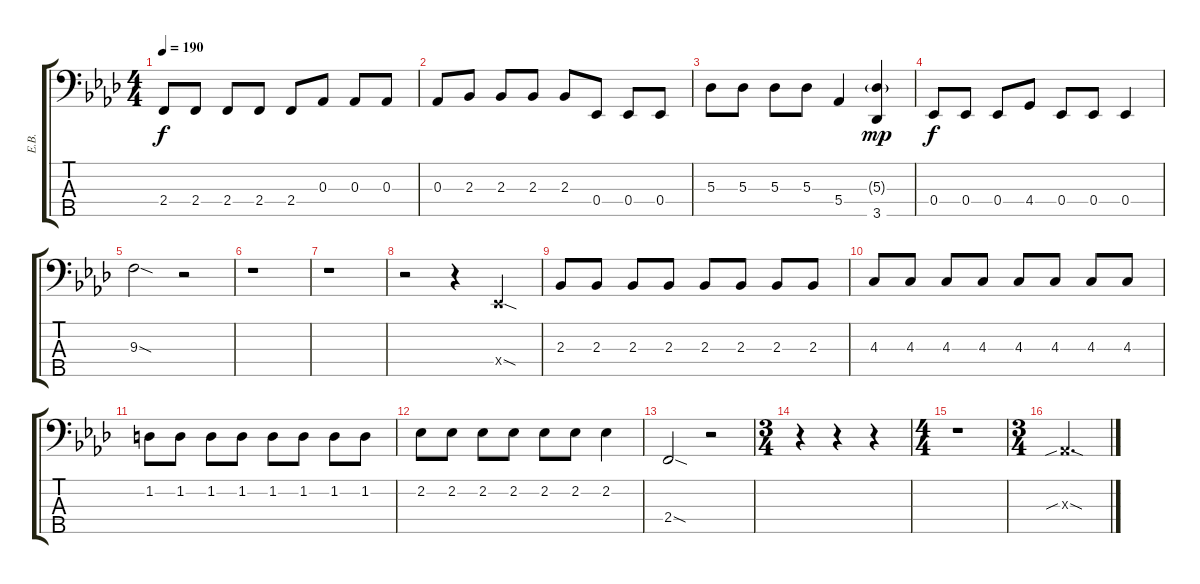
\track ("E.B." "E.B.") {instrument electricbassfinger}
\staff {score tabs}
\tuning (Gb2 Db2 Ab1 Eb1 Bb0) {hide}
\ts (4 4)
\tempo 190
\clef f4
\ks ab
2.4{t}.8{dy f} 2.4.8 2.4.8 2.4.8 2.4.8 0.3.8 0.3.8 0.3.8 |
0.3.8 2.3.8 2.3.8 2.3.8 2.3.8 0.4.8 0.4.8 0.4.8 |
5.3.8 5.3.8 5.3.8 5.3.8 5.4.4 (5.3{g} 3.5).4{dy mp} |
0.4.8{dy f} 0.4.8 0.4.8 4.4.8 0.4.8 0.4.8 0.4.4 |
9.3{sod}.2 r.2 |
r.1 |
r.1 |
r.2 r.4 0.4{sod x}.4 |
2.3.8 2.3.8 2.3.8 2.3.8 2.3.8 2.3.8 2.3.8 2.3.8 |
4.3.8 4.3.8 4.3.8 4.3.8 4.3.8 4.3.8 4.3.8 4.3.8 |
1.2.8 1.2.8 1.2.8 1.2.8 1.2.8 1.2.8 1.2.8 1.2.8 |
2.2.8 2.2.8 2.2.8 2.2.8 2.2.8 2.2.8 2.2.4 |
2.4{sod}.2 r.2 |
\ts (3 4)
r.4 r.4 r.4 |
\ts (4 4)
r.1 |
\ts (3 4)
0.3{sib sod x}.2{d}
